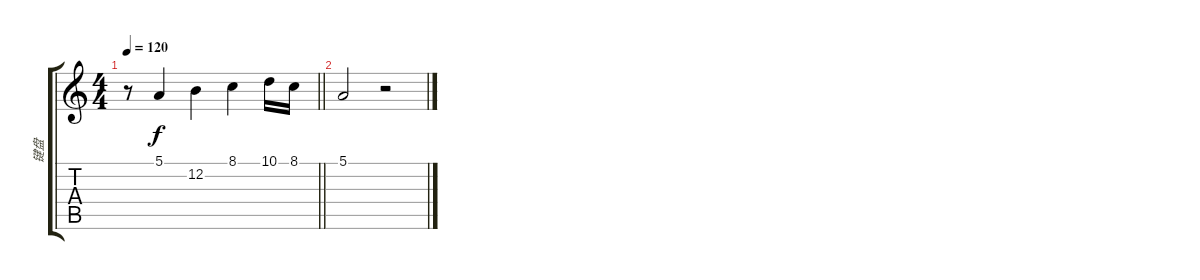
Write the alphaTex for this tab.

\track ("键盘" "键盘") {instrument ocarina}
\staff {score tabs}
\tuning (E4 B3 G3 D3 A2 E2) {hide}
\ts (4 4)
\tempo 120
\clef g2
\barLineRight lightlight
\ks c
r.8{dy f} 5.1.4 12.2.4 8.1.4 10.1.16 8.1.16 |
\section ("" "")
5.1.2 r.2
